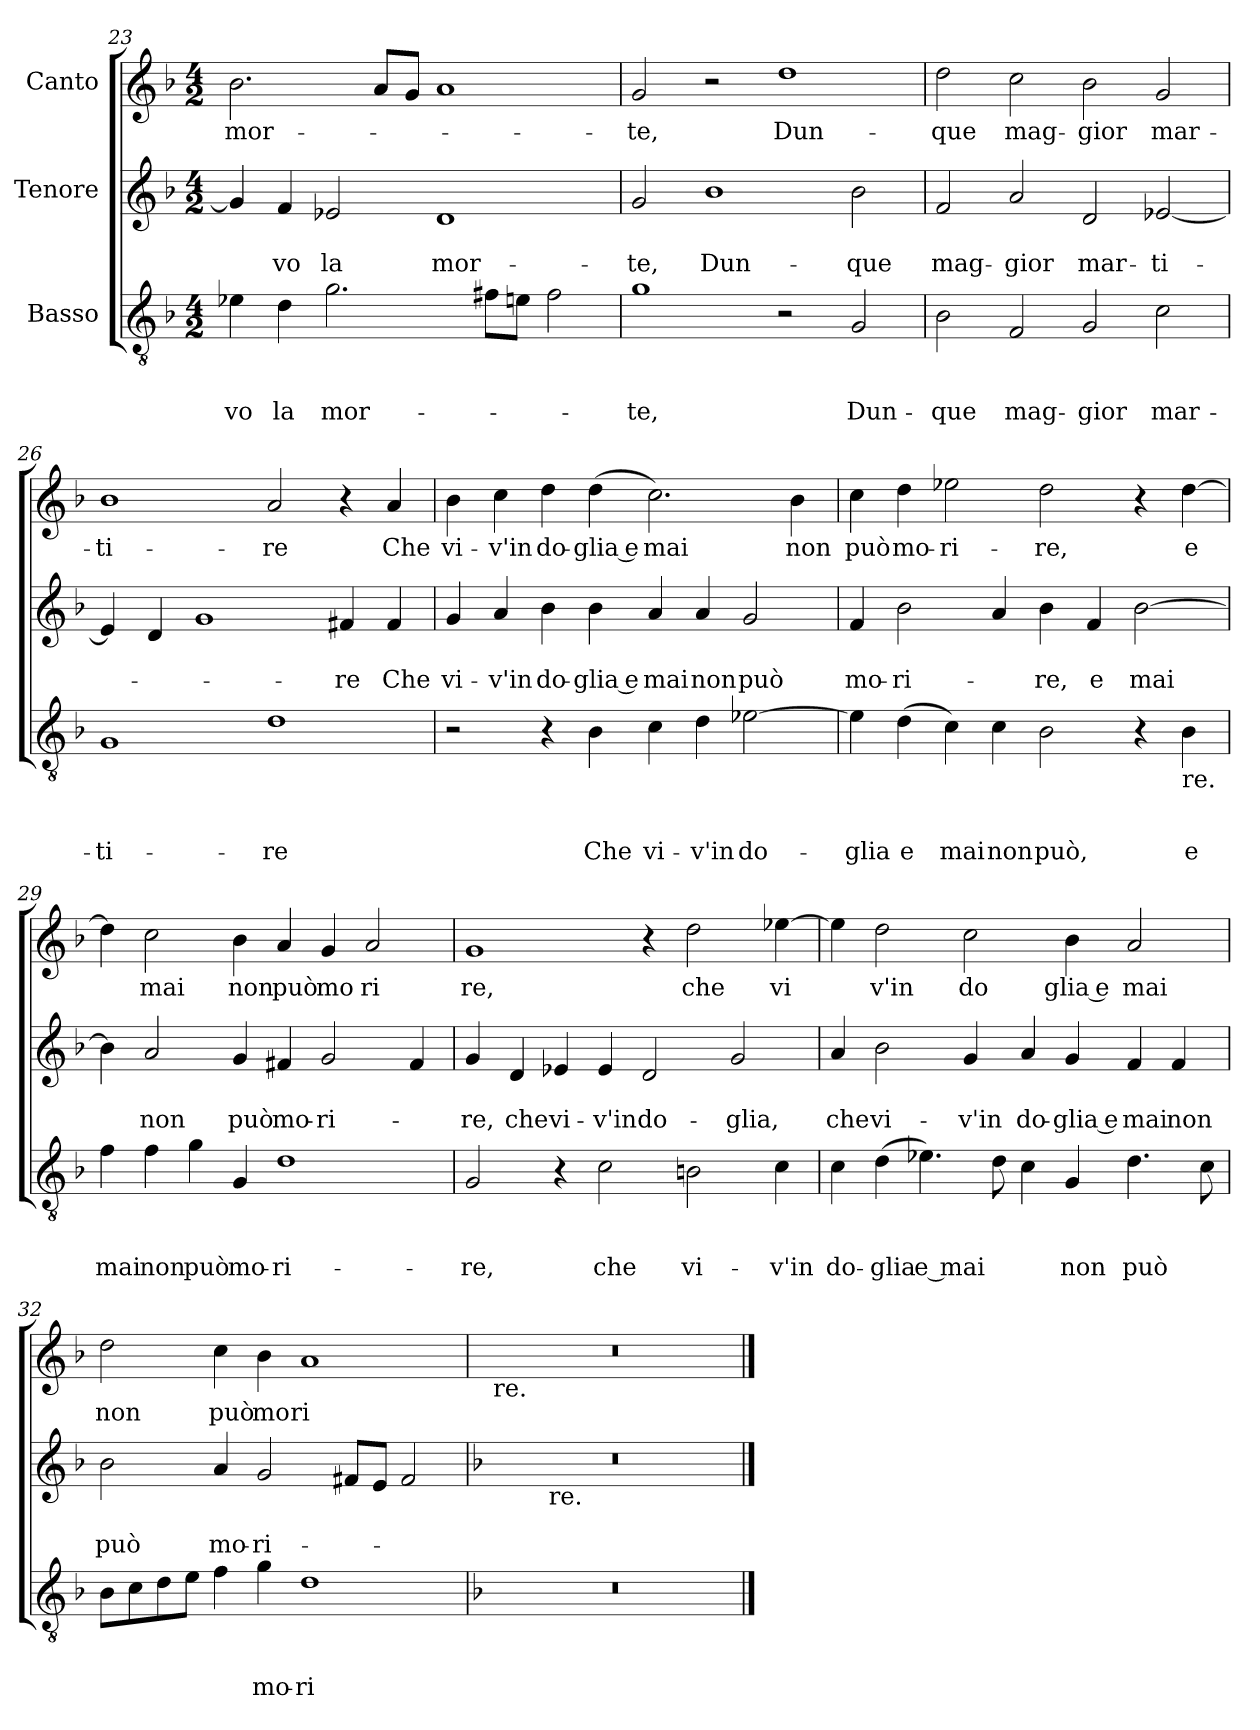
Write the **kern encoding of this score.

**kern	**text	**text	**text	**kern	**text	**text	**kern	**text
*part3	*part3	*part3	*part3	*part2	*part2	*part2	*part1	*part1
*staff3	*staff3	*staff3	*staff3	*staff2	*staff2	*staff2	*staff1	*staff1
*I"Basso	*	*	*	*I"Tenore	*	*	*I"Canto	*
*clefGv2	*	*	*	*clefG2	*	*	*clefG2	*
*k[b-]	*	*	*	*k[b-]	*	*	*k[b-]	*
*F:	*	*	*	*F:	*	*	*F:	*
*M4/2	*	*	*	*M4/2	*	*	*M4/2	*
=23	=23	=23	=23	=23	=23	=23	=23	=23
!	!	!	!LO:LY:b	!	!	!	!	!LO:LY:b
4e-X\	.	.	-vo	4g/]	.	.	2.b-\	mor-
!	!	!	!LO:LY:b	!	!	!LO:LY:b	!	!
4d\	.	.	la	4f/	.	-vo	.	.
!	!	!	!LO:LY:b	!	!	!LO:LY:b	!	!
2.g\	.	.	mor-	2e-X/	.	la	.	.
.	.	.	.	.	.	.	8a/L	.
.	.	.	.	.	.	.	8g/J	.
!	!	!	!	!	!	!LO:LY:b	!	!
.	.	.	.	1d	.	mor-	1a	.
8f#\L	.	.	.	.	.	.	.	.
8e\J	.	.	.	.	.	.	.	.
2f#\	.	.	.	.	.	.	.	.
=24	=24	=24	=24	=24	=24	=24	=24	=24
!	!	!	!LO:LY:b	!	!	!LO:LY:b	!	!LO:LY:b
1g	.	.	-te,	2g/	.	-te,	2g/	-te,
!	!	!	!	!	!	!LO:LY:b	!	!
.	.	.	.	1b-	.	Dun-	2r	.
!	!	!	!	!	!	!	!	!LO:LY:b
2r	.	.	.	.	.	.	1dd	Dun-
!	!	!	!LO:LY:b	!	!	!LO:LY:b	!	!
2G/	.	.	Dun-	2b-\	.	-que	.	.
!!LO:LB:g=z
=25	=25	=25	=25	=25	=25	=25	=25	=25
!	!	!	!LO:LY:b	!	!	!LO:LY:b	!	!LO:LY:b
2B-\	.	.	-que	2f/	.	mag-	2dd\	-que
!	!	!	!LO:LY:b	!	!	!LO:LY:b	!	!LO:LY:b
2F/	.	.	mag-	2a/	.	-gior	2cc\	mag-
!	!	!	!LO:LY:b	!	!	!LO:LY:b	!	!LO:LY:b
2G/	.	.	-gior	2d/	.	mar-	2b-\	-gior
!	!	!	!LO:LY:b	!	!	!LO:LY:b	!	!LO:LY:b
2c\	.	.	mar-	[<2e-X/	.	-ti-	2g/	mar-
=26	=26	=26	=26	=26	=26	=26	=26	=26
!	!	!	!LO:LY:b	!	!	!	!	!LO:LY:b
1G	.	.	-ti-	4e-/]	.	.	1b-	-ti-
.	.	.	.	4d/	.	.	.	.
.	.	.	.	1g	.	.	.	.
!	!	!	!LO:LY:b	!	!	!	!	!LO:LY:b
1d	.	.	-re	.	.	.	2a/	-re
!	!	!	!	!	!	!LO:LY:b	!	!
.	.	.	.	4f#X/	.	-re	4r	.
!	!	!	!	!	!	!LO:LY:b	!	!LO:LY:b
.	.	.	.	4f#/	.	Che	4a/	Che
=27	=27	=27	=27	=27	=27	=27	=27	=27
!	!	!	!	!	!	!LO:LY:b	!	!LO:LY:b
2r	.	.	.	4g/	.	vi-	4b-\	vi-
!	!	!	!	!	!	!LO:LY:b	!	!LO:LY:b
.	.	.	.	4a/	.	-v'in	4cc\	-v'in
!	!	!	!	!	!	!LO:LY:b	!	!LO:LY:b
4r	.	.	.	4b-\	.	do-	4dd\	do-
!	!	!	!LO:LY:b	!	!	!LO:LY:b	!	!LO:LY:b
4B-\	.	.	Che	4b-\	.	-glia e	(<4dd\	-glia e
!	!	!	!LO:LY:b	!	!	!LO:LY:b	!	!LO:LY:b
4c\	.	.	vi-	4a/	.	mai	2.cc\)	mai
!	!	!	!LO:LY:b	!	!	!LO:LY:b	!	!
4d\	.	.	-v'in	4a/	.	non	.	.
!	!	!	!LO:LY:b	!	!	!LO:LY:b	!	!
[>2e-X\	.	.	do-	2g/	.	può	.	.
!	!	!	!	!	!	!	!	!LO:LY:b
.	.	.	.	.	.	.	4b-\	non
=28	=28	=28	=28	=28	=28	=28	=28	=28
!	!	!	!LO:LY:b	!	!	!LO:LY:b	!	!LO:LY:b
4e-\]	.	.	-glia	4f/	.	mo-	4cc\	può
!	!	!	!LO:LY:b	!	!	!LO:LY:b	!	!LO:LY:b
(<4d\	.	.	e	2b-\	.	-ri-	4dd\	mo-
!	!	!	!LO:LY:b	!	!	!	!	!LO:LY:b
4c\)	.	.	mai	.	.	.	2ee-X\	-ri-
!	!	!	!LO:LY:b	!	!	!	!	!
4c\	.	.	non	4a/	.	.	.	.
!	!	!	!LO:LY:b	!	!	!LO:LY:b	!	!LO:LY:b
2B-\	.	.	può,	4b-\	.	-re,	2dd\	-re,
!	!	!	!	!	!	!LO:LY:b	!	!
.	.	.	.	4f/	.	e	.	.
!	!	!	!	!	!	!LO:LY:b	!	!
4r	.	.	.	[<2b-\	.	mai	4r	.
!LO:TX:b:t=re.	!	!	!	!	!	!	!	!
!	!	!	!LO:LY:b	!	!	!	!	!LO:LY:b
4B-\	.	.	e	.	.	.	[<4dd\	e
!!LO:PB:g=z
=29	=29	=29	=29	=29	=29	=29	=29	=29
!	!	!	!LO:LY:b	!	!	!	!	!
4f\	.	.	mai	4b-\]	.	.	4dd\]	.
!	!	!	!LO:LY:b	!	!	!LO:LY:b	!	!LO:LY:b
4f\	.	.	non	2a/	.	non	2cc\	mai
!	!	!	!LO:LY:b	!	!	!	!	!
4g\	.	.	può	.	.	.	.	.
!	!	!	!LO:LY:b	!	!	!LO:LY:b	!	!LO:LY:b
4G/	.	.	mo-	4g/	.	può	4b-\	non
!	!	!	!LO:LY:b	!	!	!LO:LY:b	!	!LO:LY:b
1d	.	.	-ri-	4f#X/	.	mo-	4a/	può
!	!	!	!	!	!	!LO:LY:b	!	!LO:LY:b
.	.	.	.	2g/	.	-ri-	4g/	mo
!	!	!	!	!	!	!	!	!LO:LY:b
.	.	.	.	.	.	.	2a/	ri
.	.	.	.	4f#/	.	.	.	.
=30	=30	=30	=30	=30	=30	=30	=30	=30
!	!	!	!LO:LY:b	!	!	!LO:LY:b	!	!LO:LY:b
2G/	.	.	-re,	4g/	.	-re,	1g	re,
!	!	!	!	!	!	!LO:LY:b	!	!
.	.	.	.	4d/	.	che	.	.
!	!	!	!	!	!	!LO:LY:b	!	!
4r	.	.	.	4e-X/	.	vi-	.	.
!	!	!	!LO:LY:b	!	!	!LO:LY:b	!	!
2c\	.	.	che	4e-/	.	-v'in	.	.
!	!	!	!	!	!	!LO:LY:b	!	!
.	.	.	.	2d/	.	do-	4r	.
!	!	!	!LO:LY:b	!	!	!	!	!LO:LY:b
2Bn\	.	.	vi-	.	.	.	2dd\	che
!	!	!	!	!	!	!LO:LY:b	!	!
.	.	.	.	2g/	.	-glia,	.	.
!	!	!	!LO:LY:b	!	!	!	!	!LO:LY:b
4c\	.	.	-v'in	.	.	.	[>4ee-X\	vi
=31	=31	=31	=31	=31	=31	=31	=31	=31
!	!	!	!LO:LY:b	!	!	!LO:LY:b	!	!
4c\	.	.	do-	4a/	.	che	4ee-\]	.
!	!	!	!LO:LY:b	!	!	!LO:LY:b	!	!LO:LY:b
(<4d\	.	.	-glia	2b-\	.	vi-	2dd\	v'in
!	!	!	!LO:LY:b:rj	!	!	!	!	!
4.e-X\)	.	.	e mai	.	.	.	.	.
!	!	!	!	!	!	!LO:LY:b	!	!LO:LY:b
.	.	.	.	4g/	.	-v'in	2cc\	do
8d\	.	.	.	.	.	.	.	.
!	!	!	!	!	!	!LO:LY:b	!	!
4c\	.	.	.	4a/	.	do-	.	.
!	!	!	!LO:LY:b	!	!	!LO:LY:b	!	!LO:LY:b
4G/	.	.	non	4g/	.	-glia e	4b-\	glia e
!	!	!	!LO:LY:b	!	!	!LO:LY:b	!	!LO:LY:b
4.d\	.	.	può	4f/	.	mai	2a/	mai
!	!	!	!	!	!	!LO:LY:b	!	!
.	.	.	.	4f/	.	non	.	.
8c\	.	.	.	.	.	.	.	.
=32	=32	=32	=32	=32	=32	=32	=32	=32
!	!	!	!	!	!	!LO:LY:b	!	!LO:LY:b
8B-\L	.	.	.	2b-\	.	può	2dd\	non
8c\	.	.	.	.	.	.	.	.
8d\	.	.	.	.	.	.	.	.
8e\J	.	.	.	.	.	.	.	.
!	!	!	!	!	!	!LO:LY:b	!	!LO:LY:b
4f\	.	.	.	4a/	.	mo-	4cc\	può
!	!	!	!LO:LY:b	!	!	!LO:LY:b	!	!LO:LY:b
4g\	.	.	mo-	2g/	.	-ri-	4b-\	mo
!	!	!	!LO:LY:b	!	!	!	!	!LO:LY:b
1d	.	.	-ri-	.	.	.	1a	ri
.	.	.	.	8f#/L	.	.	.	.
.	.	.	.	8e/J	.	.	.	.
.	.	.	.	2f#/	.	.	.	.
=33	=33	=33	=33	=33	=33	=33	=33	=33
*	*	*	*	*	*	*	*k[]	*
*	*	*	*	*	*	*	*C:	*
!	!	!	!	!	!	!	!LO:TX:b:t=re.	!
*	*	*	*	*^	*	*	*	*
0r	.	.	.	0r	4.ryy	.	.	0r	.
!	!	!	!	!	!LO:TX:b:t=re.	!	!	!	!
.	.	.	.	.	1ryy	.	.	.	.
.	.	.	.	.	2ryy	.	.	.	.
.	.	.	.	.	8ryy	.	.	.	.
*	*	*	*	*v	*v	*	*	*	*
==	==	==	==	==	==	==	==	==
*-	*-	*-	*-	*-	*-	*-	*-	*-
